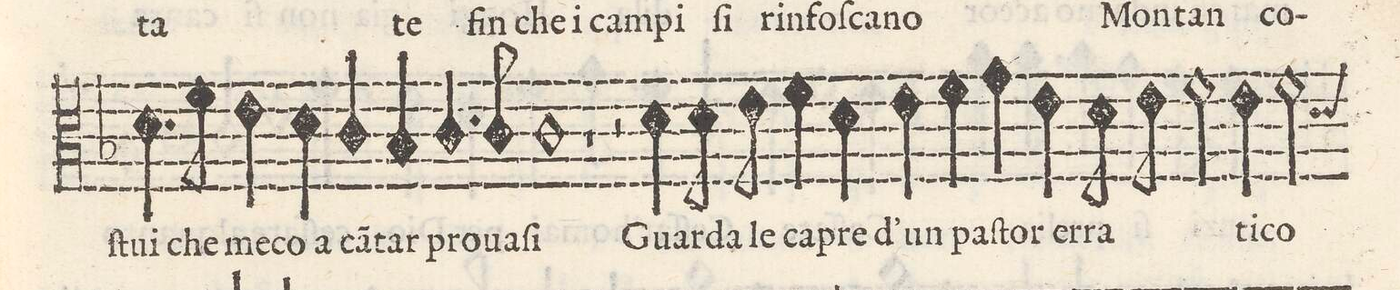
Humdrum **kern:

**kern	**text
*I"ALTO	*
*clefC3	*
*k[b-]	*
*met(C)	*
*M2/1	*
4.d\	-ſtui
8f\	che
4e\	me-
4d\	-co a
4c/	cã(n)-
4B-/	-tar
4.c/	pro-
8c/	-ua-
=27-	=27-
1c	-ſi
1r	.
=28-	=28-
2r	.
4d\	Guar-
8d\	-da
8e\	le
4f\	cap-
4d\	-re
4e\	d`un
4f\	paſ-
=29-	=29-
4g\	-tor
4e\	er-
8d\	-ra-
8e\	.
2f\	.
4e\	-ti-
2f\	-co
=30-	=30-
*-	*-
